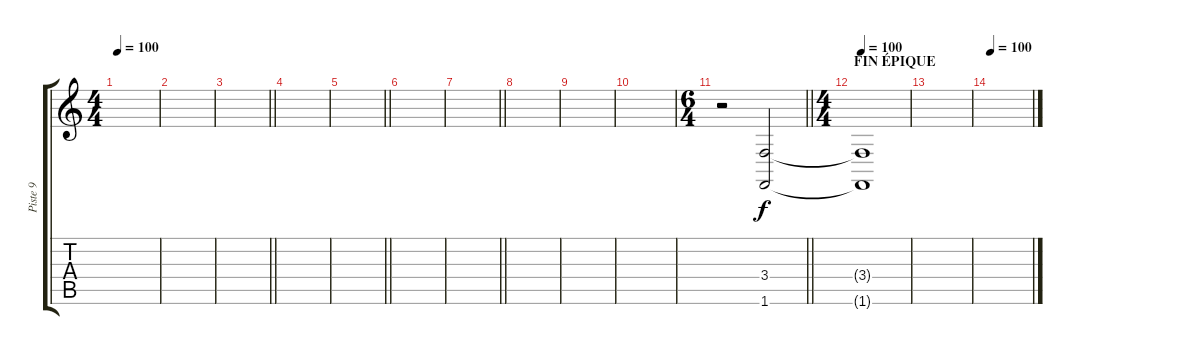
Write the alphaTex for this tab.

\track ("Piste 9" "Piste 9") {instrument stringensemble1}
\staff {score tabs}
\tuning (E4 B3 G3 D3 A2 E2) {hide}
\ts (4 4)
\tempo 100
\clef g2
\ks c
|
|
\barLineRight lightlight
|
|
\barLineRight lightlight
|
|
\barLineRight lightlight
|
|
|
|
\ts (6 4)
\barLineRight lightlight
r.2 (3.4 1.6).2{volume 0} |
\ts (4 4)
\section ("" "FIN ÉPIQUE")
\tempo 100
(3.4{t} 1.6{t}).1 |
|
\tempo 100
